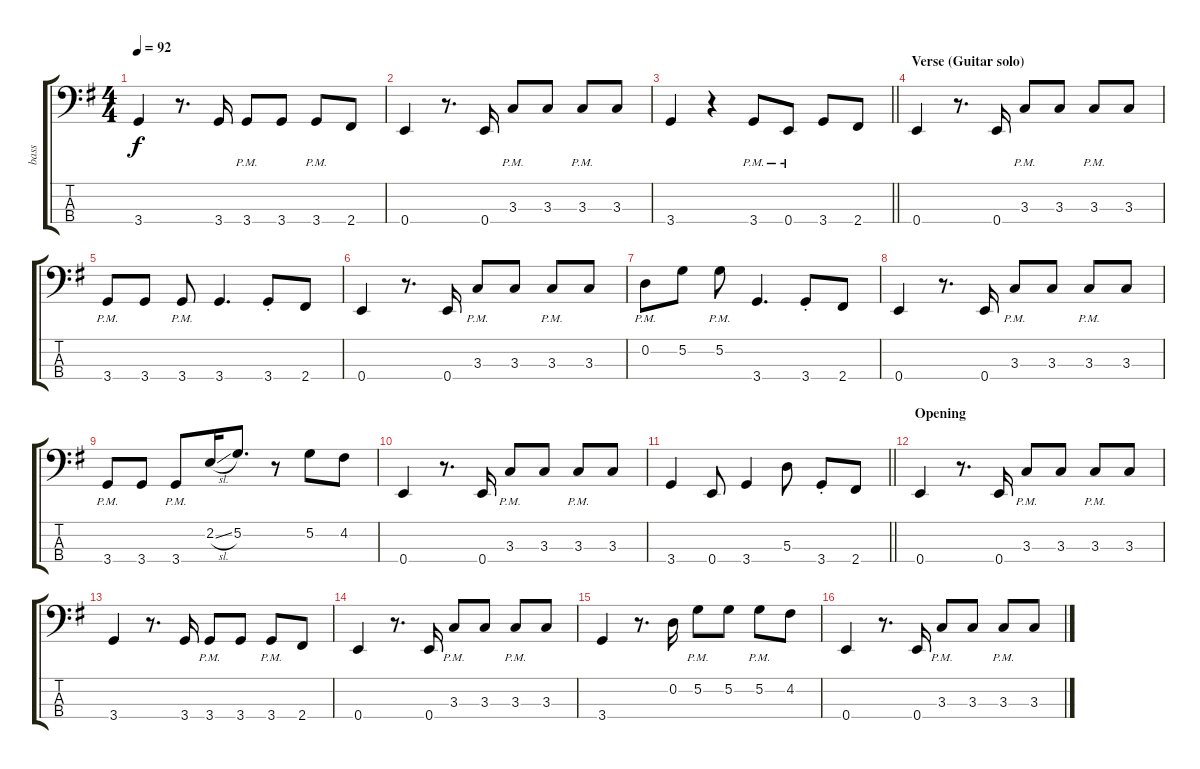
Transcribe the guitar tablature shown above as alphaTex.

\track ("bass" "bass") {instrument electricbassfinger}
\staff {score tabs}
\tuning (G2 D2 A1 E1) {hide}
\ts (4 4)
\tempo 92
\clef f4
\ks g
3.4.4{dy f} r.8{d} 3.4.16 3.4{pm}.8 3.4.8 3.4{pm}.8 2.4.8 |
0.4.4 r.8{d} 0.4.16 3.3{pm}.8 3.3.8 3.3{pm}.8 3.3.8 |
\barLineRight lightlight
3.4.4 r.4 3.4{pm}.8 0.4{pm}.8 3.4.8 2.4.8 |
\section ("" "Verse (Guitar solo)")
0.4.4 r.8{d} 0.4.16 3.3{pm}.8 3.3.8 3.3{pm}.8 3.3.8 |
3.4{pm}.8 3.4.8 3.4{pm}.8 3.4.4{d} 3.4{st}.8 2.4.8 |
0.4.4 r.8{d} 0.4.16 3.3{pm}.8 3.3.8 3.3{pm}.8 3.3.8 |
0.2{pm}.8 5.2.8 5.2{pm}.8 3.4.4{d} 3.4{st}.8 2.4.8 |
0.4.4 r.8{d} 0.4.16 3.3{pm}.8 3.3.8 3.3{pm}.8 3.3.8 |
3.4{pm}.8 3.4.8 3.4{pm}.8 2.2{sl}.16 5.2.8{d} r.8 5.2.8 4.2.8 |
0.4.4 r.8{d} 0.4.16 3.3{pm}.8 3.3.8 3.3{pm}.8 3.3.8 |
\barLineRight lightlight
3.4.4 0.4.8 3.4.4 5.3.8 3.4{st}.8 2.4.8 |
\section ("" "Opening")
0.4.4 r.8{d} 0.4.16 3.3{pm}.8 3.3.8 3.3{pm}.8 3.3.8 |
3.4.4 r.8{d} 3.4.16 3.4{pm}.8 3.4.8 3.4{pm}.8 2.4.8 |
0.4.4 r.8{d} 0.4.16 3.3{pm}.8 3.3.8 3.3{pm}.8 3.3.8 |
3.4.4 r.8{d} 0.2.16 5.2{pm}.8 5.2.8 5.2{pm}.8 4.2.8 |
0.4.4 r.8{d} 0.4.16 3.3{pm}.8 3.3.8 3.3{pm}.8 3.3.8
